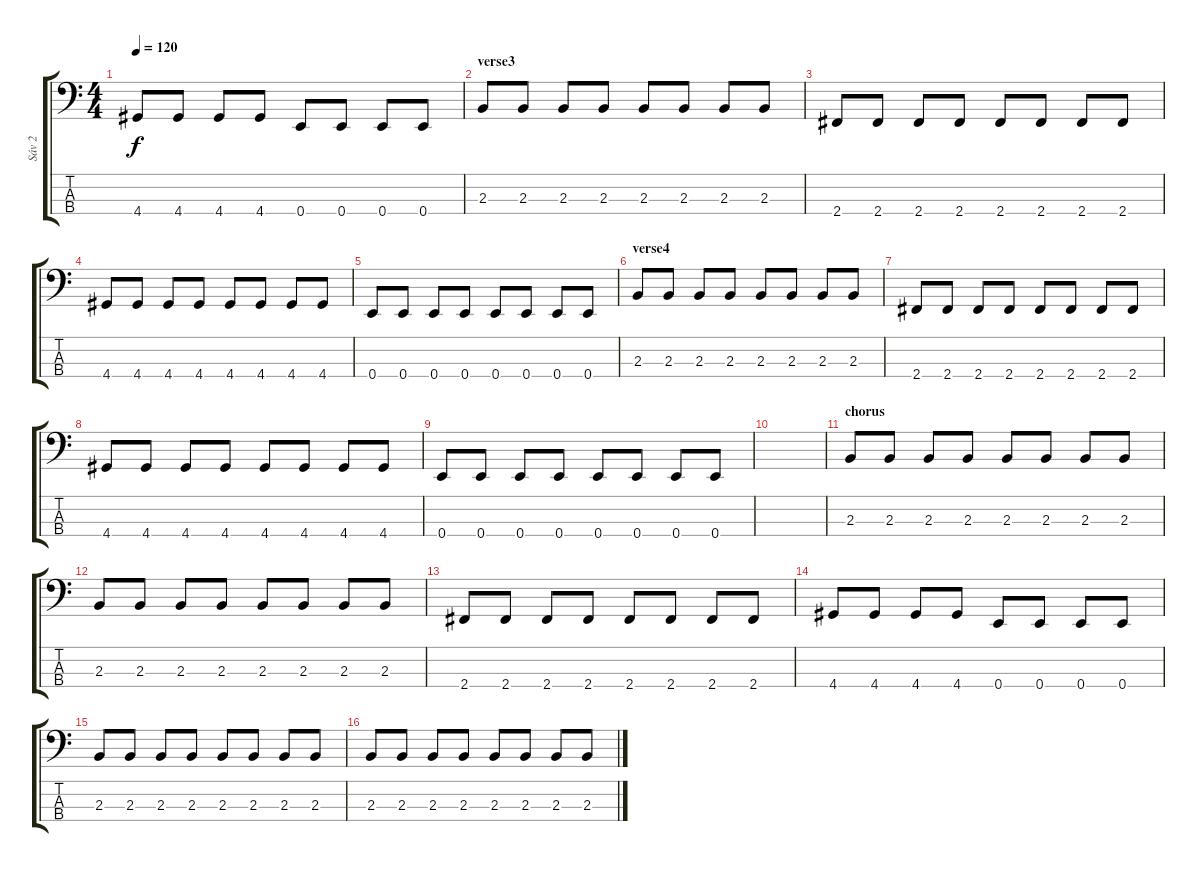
\track ("Sáv 2" "Sáv 2") {instrument electricbasspick}
\staff {score tabs}
\tuning (G2 D2 A1 E1) {hide}
\ts (4 4)
\tempo 120
\clef f4
\ks c
4.4.8{dy f} 4.4.8 4.4.8 4.4.8 0.4.8 0.4.8 0.4.8 0.4.8 |
\section ("" "verse3")
2.3.8 2.3.8 2.3.8 2.3.8 2.3.8 2.3.8 2.3.8 2.3.8 |
2.4.8 2.4.8 2.4.8 2.4.8 2.4.8 2.4.8 2.4.8 2.4.8 |
4.4.8 4.4.8 4.4.8 4.4.8 4.4.8 4.4.8 4.4.8 4.4.8 |
0.4.8 0.4.8 0.4.8 0.4.8 0.4.8 0.4.8 0.4.8 0.4.8 |
\section ("" "verse4")
2.3.8 2.3.8 2.3.8 2.3.8 2.3.8 2.3.8 2.3.8 2.3.8 |
2.4.8 2.4.8 2.4.8 2.4.8 2.4.8 2.4.8 2.4.8 2.4.8 |
4.4.8 4.4.8 4.4.8 4.4.8 4.4.8 4.4.8 4.4.8 4.4.8 |
0.4.8 0.4.8 0.4.8 0.4.8 0.4.8 0.4.8 0.4.8 0.4.8 |
|
\section ("" "chorus")
2.3.8 2.3.8 2.3.8 2.3.8 2.3.8 2.3.8 2.3.8 2.3.8 |
2.3.8 2.3.8 2.3.8 2.3.8 2.3.8 2.3.8 2.3.8 2.3.8 |
2.4.8 2.4.8 2.4.8 2.4.8 2.4.8 2.4.8 2.4.8 2.4.8 |
4.4.8 4.4.8 4.4.8 4.4.8 0.4.8 0.4.8 0.4.8 0.4.8 |
2.3.8 2.3.8 2.3.8 2.3.8 2.3.8 2.3.8 2.3.8 2.3.8 |
2.3.8 2.3.8 2.3.8 2.3.8 2.3.8 2.3.8 2.3.8 2.3.8
